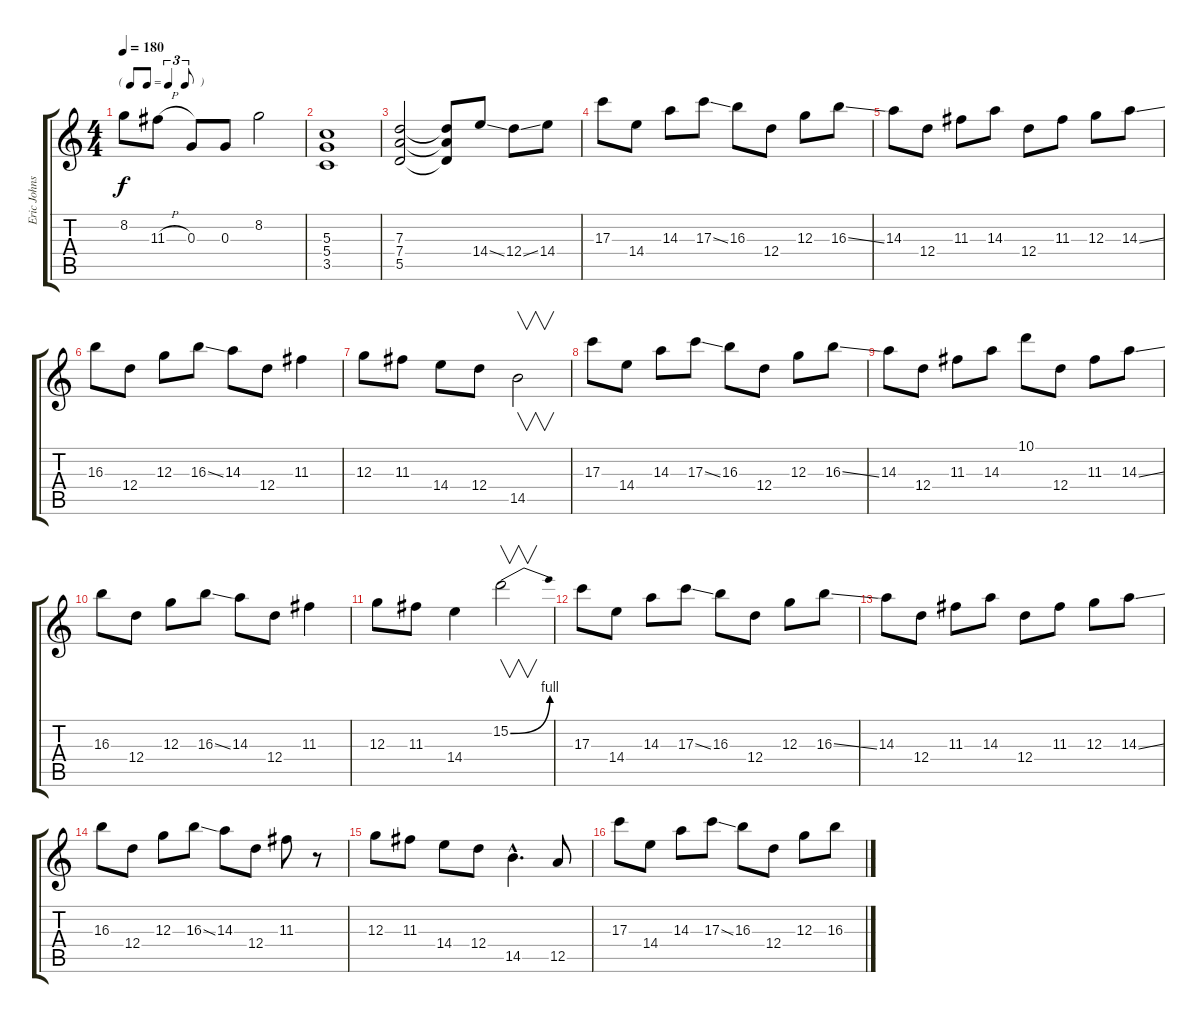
\track ("Eric Johnson" "Eric Johns") {instrument distortionguitar}
\staff {score tabs}
\tuning (E4 B3 G3 D3 A2 E2) {hide}
\ts (4 4)
\tf triplet8th
\tempo 180
\clef g2
\ks c
8.2.8{dy f} 11.3{h}.8 0.3.8 0.3.8 8.2.2 |
(5.3 5.4 3.5).1 |
(7.3 7.4 5.5).2 (7.3{t} 7.4{t} 5.5{t}).8 14.4{ss}.8 12.4{ss}.8 14.4.8 |
17.3.8 14.4.8 14.3.8 17.3{ss}.8 16.3.8 12.4.8 12.3.8 16.3{ss}.8 |
14.3.8 12.4.8 11.3.8 14.3.8 12.4.8 11.3.8 12.3.8 14.3{ss}.8 |
16.3.8 12.4.8 12.3.8 16.3{ss}.8 14.3.8 12.4.8 11.3.4 |
12.3.8 11.3.8 14.4.8 12.4.8 14.5.2{v} |
17.3.8 14.4.8 14.3.8 17.3{ss}.8 16.3.8 12.4.8 12.3.8 16.3{ss}.8 |
14.3.8 12.4.8 11.3.8 14.3.8 10.1.8 12.4.8 11.3.8 14.3{ss}.8 |
16.3.8 12.4.8 12.3.8 16.3{ss}.8 14.3.8 12.4.8 11.3.4 |
12.3.8 11.3.8 14.4.4 15.2{be (bend 0 0 60 4)}.2{v} |
17.3.8 14.4.8 14.3.8 17.3{ss}.8 16.3.8 12.4.8 12.3.8 16.3{ss}.8 |
14.3.8 12.4.8 11.3.8 14.3.8 12.4.8 11.3.8 12.3.8 14.3{ss}.8 |
16.3.8 12.4.8 12.3.8 16.3{ss}.8 14.3.8 12.4.8 11.3.8 r.8 |
12.3.8 11.3.8 14.4.8 12.4.8 14.5{hac}.4{d} 12.5.8 |
17.3.8 14.4.8 14.3.8 17.3{ss}.8 16.3.8 12.4.8 12.3.8 16.3{ss}.8
